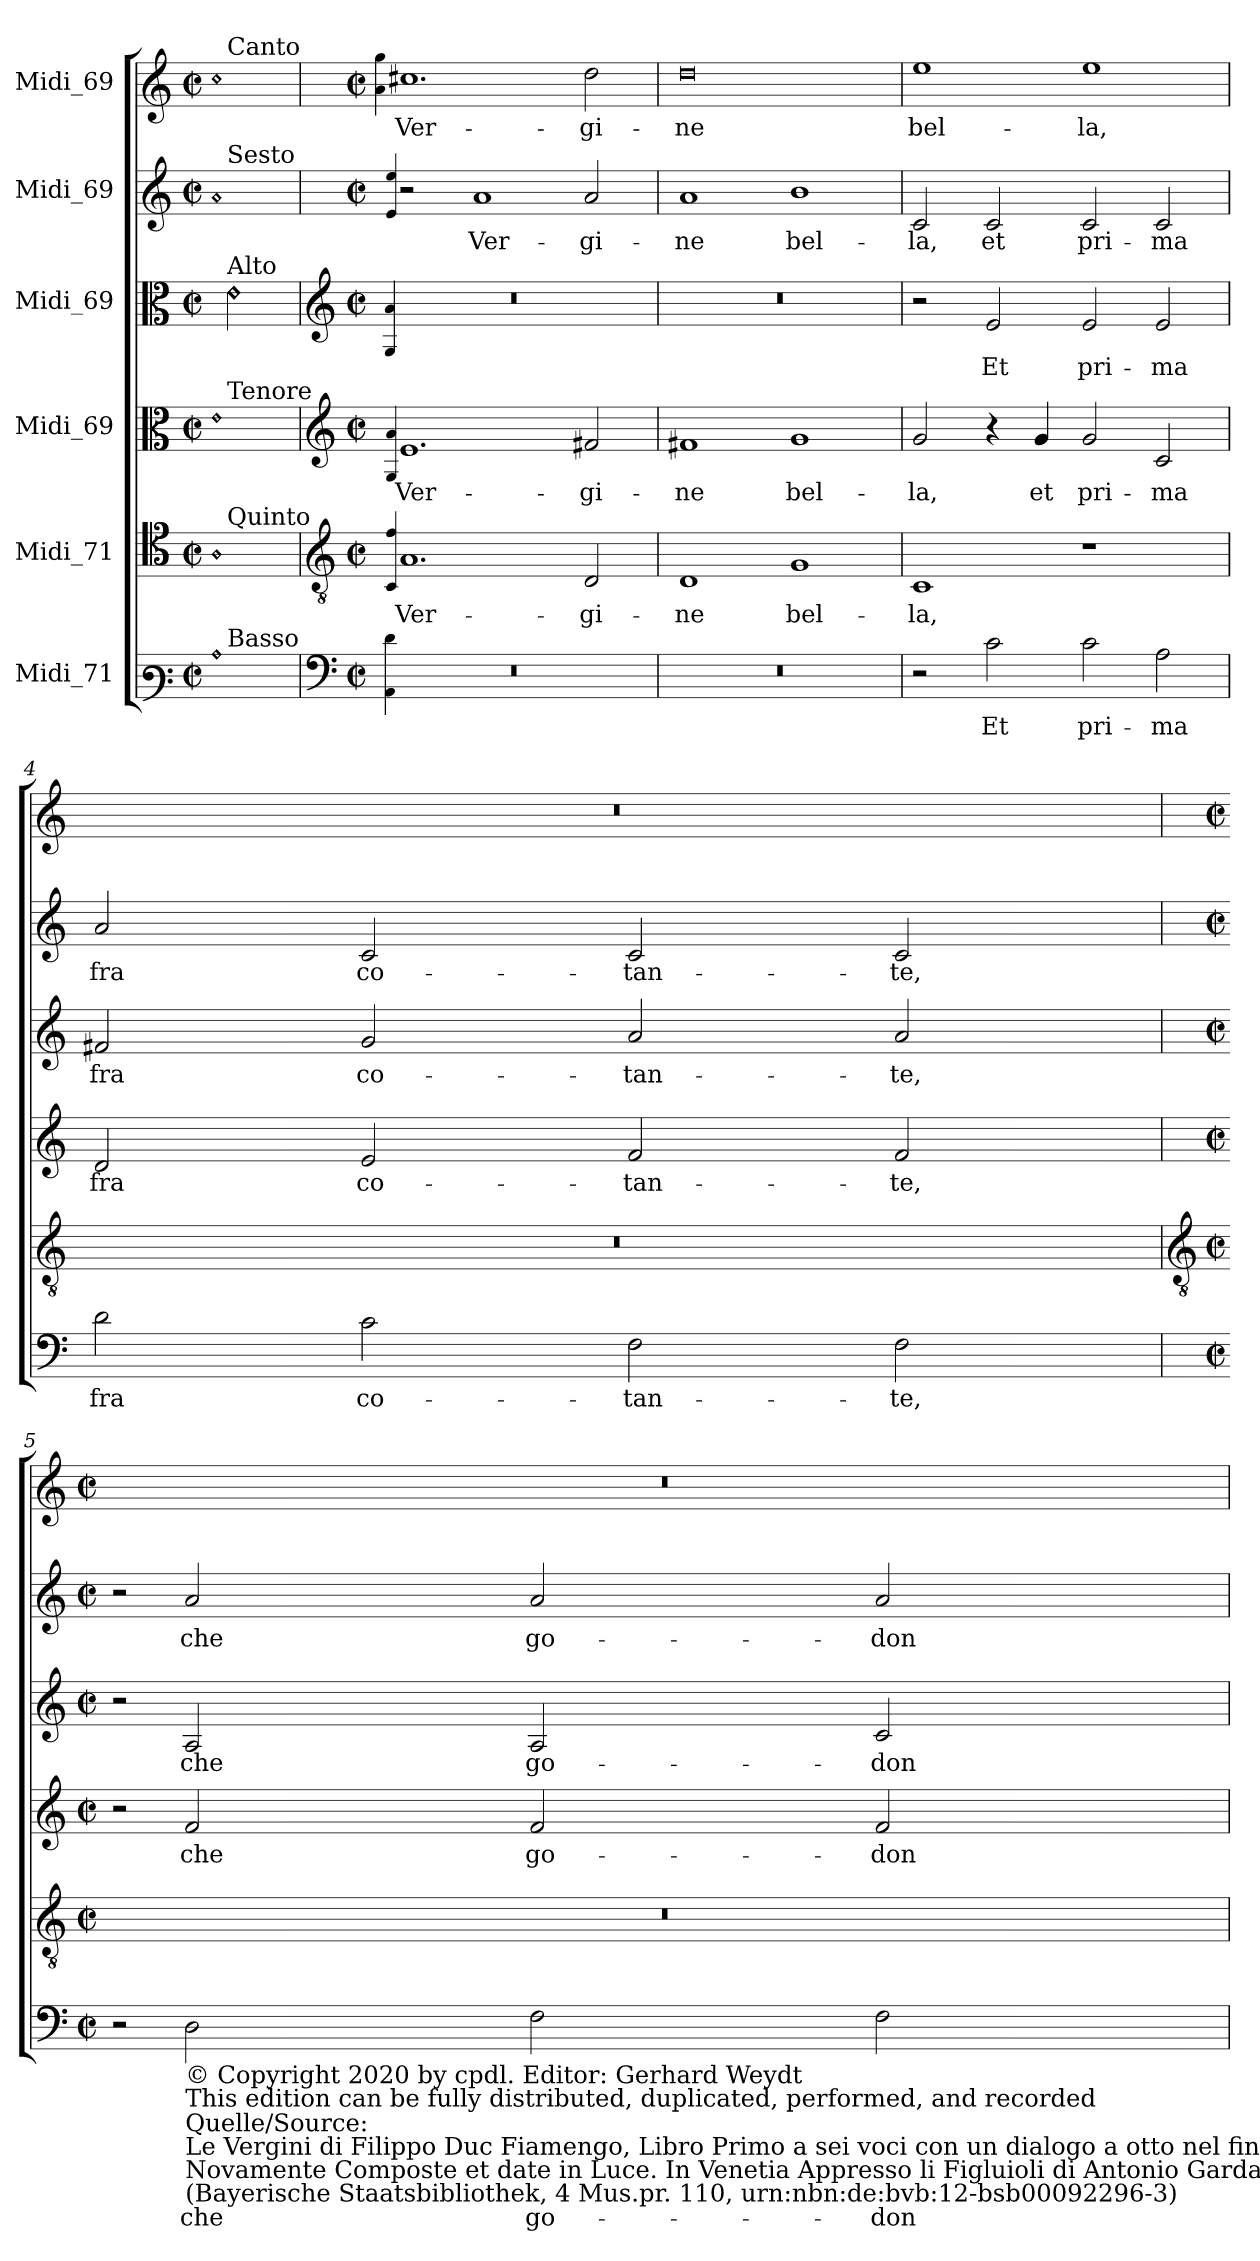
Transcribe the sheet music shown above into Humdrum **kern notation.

**kern	**text	**kern	**text	**kern	**text	**kern	**text	**kern	**text	**kern	**text
*part6	*part6	*part5	*part5	*part4	*part4	*part3	*part3	*part2	*part2	*part1	*part1
*staff6	*staff6	*staff5	*staff5	*staff4	*staff4	*staff3	*staff3	*staff2	*staff2	*staff1	*staff1
*I"Midi_71	*	*I"Midi_71	*	*I"Midi_69	*	*I"Midi_69	*	*I"Midi_69	*	*I"Midi_69	*
*clefF3	*	*clefC4	*	*clefC3	*	*clefC3	*	*clefG2	*	*clefG2	*
*k[]	*	*k[]	*	*k[]	*	*k[]	*	*k[]	*	*k[]	*
*C:	*	*C:	*	*C:	*	*C:	*	*C:	*	*C:	*
*M2/2	*	*M2/2	*	*M2/2	*	*M2/2	*	*M2/2	*	*M2/2	*
*met(c|)	*	*met(c|)	*	*met(c|)	*	*met(c|)	*	*met(c|)	*	*met(c|)	*
=	=	=	=	=	=	=	=	=	=	=	=
!LO:N:head=diamond	!	!LO:N:head=diamond	!	!LO:N:head=diamond	!	!	!	!LO:N:head=diamond	!	!LO:N:head=diamond	!
1qqc	.	1qqA	.	1qqe	.	.	.	1qqa	.	1qqcc	.
!	!	!	!	!	!	!	!	!	!	!LO:TX:a:t=Canto	!
!	!	!	!	!	!	!	!	!LO:TX:a:t=Sesto	!	!	!
!	!	!	!	!	!	!LO:TX:a:t=Alto	!	!	!	!	!
!	!	!	!	!LO:TX:a:t=Tenore	!	!	!	!	!	!	!
!	!	!LO:TX:a:t=Quinto	!	!	!	!	!	!	!	!	!
!LO:TX:a:t=Basso	!	!	!	!	!	!	!	!	!	!	!
!	!	!	!	!	!	!LO:N:head=diamond	!	!	!	!	!
2ryy	.	2ryy	.	2ryy	.	2e	.	2ryy	.	2ryy	.
!!LO:LB:g=z
=1	=1	=1	=1	=1	=1	=1	=1	=1	=1	=1	=1
*clefF4	*	*clefGv2	*	*clefG2	*	*clefG2	*	*	*	*	*
*M4/2	*	*M4/2	*	*M4/2	*	*M4/2	*	*M4/2	*	*M4/2	*
*met(c|)	*	*met(c|)	*	*met(c|)	*	*met(c|)	*	*met(c|)	*	*met(c|)	*
4qqAA 4qqd	.	4qqC 4qqf	.	4qqG 4qqa	.	4qqG 4qqa	.	4qqe 4qqee	.	4qqa 4qqgg	.
!	!	!	!LO:LY:b	!	!LO:LY:b	!	!	!	!	!	!LO:LY:b
0r	.	1.A	Ver-	1.e	Ver-	0r	.	2r	.	1.cc#X	Ver-
!	!	!	!	!	!	!	!	!	!LO:LY:b	!	!
.	.	.	.	.	.	.	.	1a	Ver-	.	.
!	!	!	!LO:LY:b	!	!LO:LY:b	!	!	!	!LO:LY:b	!	!LO:LY:b
.	.	2D	-gi-	2f#X	-gi-	.	.	2a	-gi-	2dd	-gi-
=2	=2	=2	=2	=2	=2	=2	=2	=2	=2	=2	=2
!	!	!	!LO:LY:b	!	!LO:LY:b	!	!	!	!LO:LY:b	!	!LO:LY:b
0r	.	1D	-ne	1f#X	-ne	0r	.	1a	-ne	0dd	-ne
!	!	!	!LO:LY:b	!	!LO:LY:b	!	!	!	!LO:LY:b	!	!
.	.	1G	bel-	1g	bel-	.	.	1b	bel-	.	.
=3	=3	=3	=3	=3	=3	=3	=3	=3	=3	=3	=3
!	!	!	!LO:LY:b	!	!LO:LY:b	!	!	!	!LO:LY:b	!	!LO:LY:b
2r	.	1C	-la,	2g	-la,	2r	.	2c	-la,	1ee	bel-
!	!LO:LY:b	!	!	!	!	!	!LO:LY:b	!	!LO:LY:b	!	!
2c	Et	.	.	4r	.	2e	Et	2c	et	.	.
!	!	!	!	!	!LO:LY:b	!	!	!	!	!	!
.	.	.	.	4g	et	.	.	.	.	.	.
!	!LO:LY:b	!	!	!	!LO:LY:b	!	!LO:LY:b	!	!LO:LY:b	!	!LO:LY:b
2c	pri-	1r	.	2g	pri-	2e	pri-	2c	pri-	1ee	-la,
!	!LO:LY:b	!	!	!	!LO:LY:b	!	!LO:LY:b	!	!LO:LY:b	!	!
2A	-ma	.	.	2c	-ma	2e	-ma	2c	-ma	.	.
=4	=4	=4	=4	=4	=4	=4	=4	=4	=4	=4	=4
!	!LO:LY:b	!	!	!	!LO:LY:b	!	!LO:LY:b	!	!LO:LY:b	!	!
2d	fra	0r	.	2d	fra	2f#X	fra	2a	fra	0r	.
!	!LO:LY:b	!	!	!	!LO:LY:b	!	!LO:LY:b	!	!LO:LY:b	!	!
2c	co-	.	.	2e	co-	2g	co-	2c	co-	.	.
!	!LO:LY:b	!	!	!	!LO:LY:b	!	!LO:LY:b	!	!LO:LY:b	!	!
2F	-tan-	.	.	2f	-tan-	2a	-tan-	2c	-tan-	.	.
!	!LO:LY:b	!	!	!	!LO:LY:b	!	!LO:LY:b	!	!LO:LY:b	!	!
2F	-te,	.	.	2f	-te,	2a	-te,	2c	-te,	.	.
!!LO:LB:g=z
=5	=5	=5	=5	=5	=5	=5	=5	=5	=5	=5	=5
*	*	*clefGv2	*	*	*	*	*	*	*	*	*
*M4/2	*	*M4/2	*	*M4/2	*	*M4/2	*	*M4/2	*	*M4/2	*
*met(c|)	*	*met(c|)	*	*met(c|)	*	*met(c|)	*	*met(c|)	*	*met(c|)	*
2r	.	0r	.	2r	.	2r	.	2r	.	0r	.
!LO:TX:b:t=© Copyright 2020 by cpdl. Editor&colon; Gerhard Weydt\nThis edition can be fully distributed, duplicated, performed, and recorded	!	!	!	!	!	!	!	!	!	!	!
!LO:TX:b:t=Quelle/Source&colon;\nLe Vergini di Filippo Duc Fiamengo, Libro Primo a sei voci con un dialogo a otto nel fine.\nNovamente Composte et date in Luce. In Venetia Appresso li Figluioli di Antonio Gardano, 1574\n(Bayerische Staatsbibliothek, 4 Mus.pr. 110, urn&colon;nbn&colon;de&colon;bvb&colon;12-bsb00092296-3)	!	!	!	!	!	!	!	!	!	!	!
!	!LO:LY:b	!	!	!	!LO:LY:b	!	!LO:LY:b	!	!LO:LY:b	!	!
2D	che	.	.	2f	che	2A	che	2a	che	.	.
!	!LO:LY:b	!	!	!	!LO:LY:b	!	!LO:LY:b	!	!LO:LY:b	!	!
2F	go-	.	.	2f	go-	2A	go-	2a	go-	.	.
!	!LO:LY:b	!	!	!	!LO:LY:b	!	!LO:LY:b	!	!LO:LY:b	!	!
2F	-don	.	.	2f	-don	2c	-don	2a	-don	.	.
=	=	=	=	=	=	=	=	=	=	=	=
*-	*-	*-	*-	*-	*-	*-	*-	*-	*-	*-	*-
